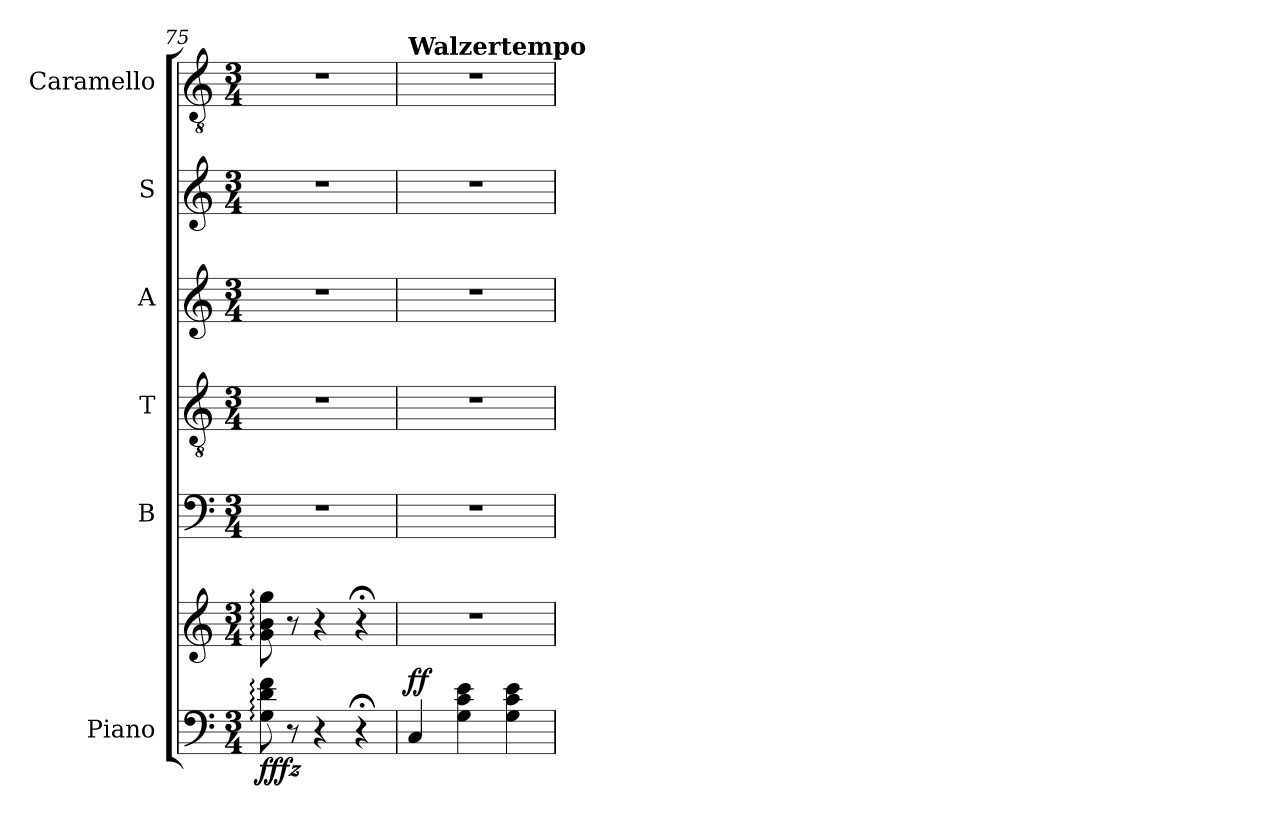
**kern	**kern	**dynam	**kern	**kern	**kern	**kern	**kern
*part6	*part6	*part6	*part5	*part4	*part3	*part2	*part1
*staff7	*staff6	*staff6/7	*staff5	*staff4	*staff3	*staff2	*staff1
*I"Piano	*	*	*I"B	*I"T	*I"A	*I"S	*I"Caramello
*I'Pno	*	*	*I'B	*I'T	*I'A	*I'S	*
*clefF4	*clefG2	*	*clefF4	*clefGv2	*clefG2	*clefG2	*clefGv2
*k[]	*k[]	*	*k[]	*k[]	*k[]	*k[]	*k[]
*M3/4	*M3/4	*	*M3/4	*M3/4	*M3/4	*M3/4	*M3/4
=75	=75	=75	=75	=75	=75	=75	=75
!	!	!LO:DY:b=2	!	!	!	!	!
!	!	!LO:DY:n=1:b	!	!	!	!	!
8G\: 8d\: 8f\:	8g\: 8b\: 8gg\:	ff fz	2.r	2.r	2.r	2.r	2.r
8r	8r	.	.	.	.	.	.
4r	4r	.	.	.	.	.	.
4r;<	4r;<	.	.	.	.	.	.
!!LO:LB:g=z
=76	=76	=76	=76	=76	=76	=76	=76
!	!	!	!	!	!	!	!LO:TX:a:B:t=Walzertempo
!	!	!LO:DY:a=2	!	!	!	!	!
4C/	2.r	ff	2.r	2.r	2.r	2.r	2.r
4G\ 4c\ 4e\	.	.	.	.	.	.	.
4G\ 4c\ 4e\	.	.	.	.	.	.	.
=	=	=	=	=	=	=	=
*-	*-	*-	*-	*-	*-	*-	*-
